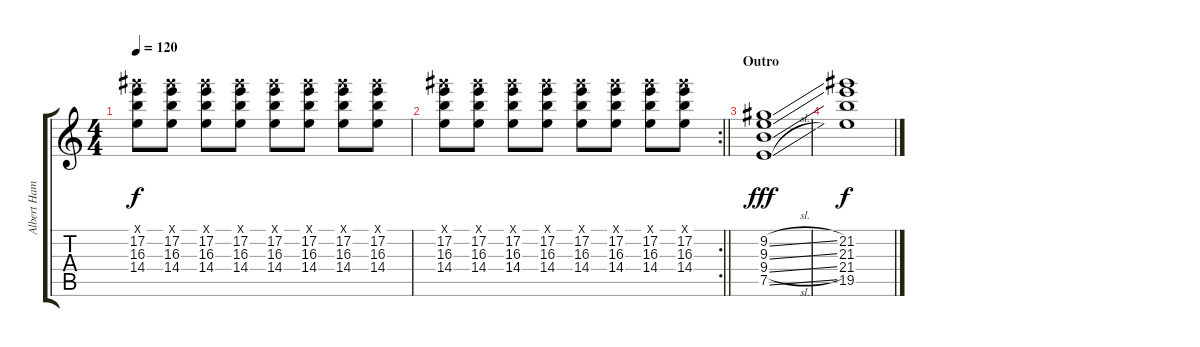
\track ("Albert Hammond Jr. - Rhythm guitars" "Albert Ham") {instrument distortionguitar}
\staff {score tabs}
\tuning (E4 B3 G3 D3 A2 E2) {hide}
\ts (4 4)
\tempo 120
\clef g2
\ks c
(16.1{x} 17.2 16.3 14.4).8{dy f} (16.1{x} 17.2 16.3 14.4).8 (16.1{x} 17.2 16.3 14.4).8 (16.1{x} 17.2 16.3 14.4).8 (16.1{x} 17.2 16.3 14.4).8 (16.1{x} 17.2 16.3 14.4).8 (16.1{x} 17.2 16.3 14.4).8 (16.1{x} 17.2 16.3 14.4).8 |
\rc 2
\barLineRight lightlight
(16.1{x} 17.2 16.3 14.4).8 (16.1{x} 17.2 16.3 14.4).8 (16.1{x} 17.2 16.3 14.4).8 (16.1{x} 17.2 16.3 14.4).8 (16.1{x} 17.2 16.3 14.4).8 (16.1{x} 17.2 16.3 14.4).8 (16.1{x} 17.2 16.3 14.4).8 (16.1{x} 17.2 16.3 14.4).8 |
\section ("" "Outro")
(9.2{sl} 9.3{sl} 9.4{sl} 7.5{sl}).1{dy fff} |
(21.2 21.3 21.4 19.5).1{dy f}
